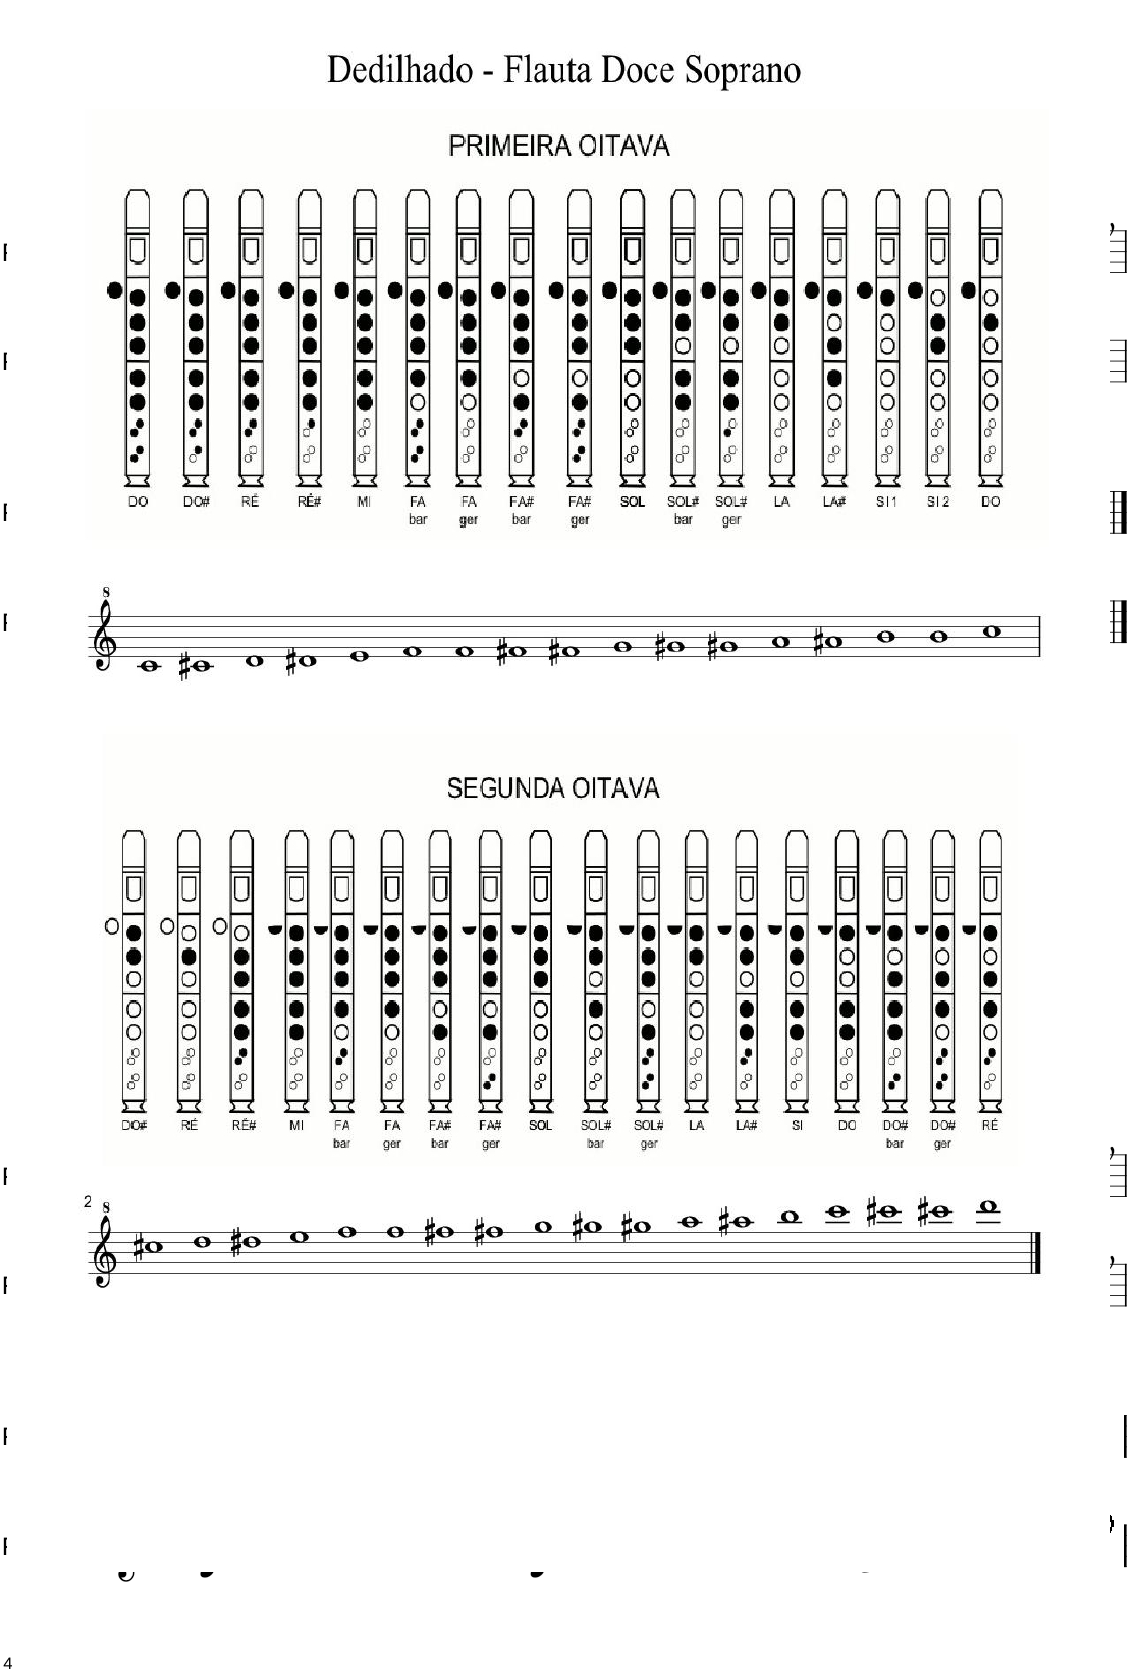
**kern	**kern	**text	**harte
*part2	*part1	*part1	*part1
*staff2	*staff1	*staff1	*
*I"Flauta Doce	*I"Flauta Doce	*	*
*I'Fl. Doce	*I'Fl. Doce	*	*
*clefG^2	*clefG^2	*	*
*k[f#]	*k[f#]	*	*
*M4/4	*M4/4	*	*
*MM100	*MM100	*	*
=1	=1	=1	=1
!	!LO:TX:a:B:t=Lição 1-	!	!
!	!LO:TX:a:i:t=Bom Dia	!	!
!	!	!LO:LY:b	!
2gg/	2bb\	Bom	G:maj
!	!	!LO:LY:b	!
4gg/	4bb\	di-	.
!	!	!LO:LY:b	!
4dd/	4bb\	-a,	.
=2	=2	=2	=2
!	!	!LO:LY:b	!
2gg/	2bb\	bom	.
!	!	!LO:LY:b	!
4gg/	4bb\	di-	.
!	!	!LO:LY:b	!
4dd,/	4bb,\	-a	.
=3	=3	=3	=3
!	!	!LO:LY:b	!LO:H:kt=m
4ee/	4bb\	já	E:min
!	!	!LO:LY:b	!
4ee/	4bb\	a-	.
!	!	!LO:LY:b	!
4ff#/	4bb\	-ma-	D:maj
!	!	!LO:LY:b	!
4dd/	4bb\	-nhe-	.
=4	=4	=4	=4
!	!	!LO:LY:b	!
1gg	1bb,	-ceu!	G:maj
!!LO:LB:g=z
=5	=5	=5	=5
!	!	!LO:LY:b	!
2gg/	2bb\	Bom	.
!	!	!LO:LY:b	!
4gg/	4bb\	di-	.
!	!	!LO:LY:b	!
4dd/	4bb\	-a,	.
=6	=6	=6	=6
!	!	!LO:LY:b	!
2gg/	2bb\	bom	.
!	!	!LO:LY:b	!
4gg/	4bb\	di-	.
!	!	!LO:LY:b	!
4dd,/	4bb,\	-a	.
=7	=7	=7	=7
!	!	!LO:LY:b	!LO:H:kt=m
4ee/	4bb\	o	E:min
!	!	!LO:LY:b	!
4ee/	4bb\	sol	.
!	!	!LO:LY:b	!
4ff#/	4bb\	já	D:maj
!	!	!LO:LY:b	!
4dd/	4bb\	nas-	.
=8	=8	=8	=8
!	!	!LO:LY:b	!
1gg	1bb	-ceu!	G:maj
!!LO:LB:g=z
==1	==1	==1	==1
*k[f#c#]	*k[f#c#]	*	*
*M4/4	*M4/4	*	*
*	*MM100	*	*
!	!LO:TX:a:B:t=Observe se a embocadura ao soprar indica a forma de "Tu" com a língua atrás dos dentes.	!	!
!	!LO:TX:a:t=Fig. 18 Fig. 19	!	!
!	!LO:TX:a:B:t=Lição 2 -	!	!
!	!LO:TX:a:i:t=Bate o Sino	!	!
!	!LO:TX:a:t=Na Igreja Pequenina	!	!
!	!	!LO:LY:b	!
2dd/	2aa/	Ba-	D:maj
!	!	!LO:LY:b	!
2ff#/	2aa/	-te o	.
=2	=2	=2	=2
!	!	!LO:LY:b	!
2gg/	2bb\	si-	G:maj
!	!	!LO:LY:b	!
2ff#,/	2aa,/	-no,	D:maj
=3	=3	=3	=3
!	!	!LO:LY:b	!
2dd/	2aa/	ba-	D:maj
!	!	!LO:LY:b	!
2ff#/	2aa/	-te o	.
=4	=4	=4	=4
!	!	!LO:LY:b	!
2gg/	2bb\	si-	G:maj
!	!	!LO:LY:b	!
2ff#,/	2aa,/	-no	D:maj
!!LO:LB:g=z
=5	=5	=5	=5
!	!	!LO:LY:b	!
4dd/	4aa/	na	D:maj
!	!	!LO:LY:b	!
4ff#/	4aa/	i-	.
!	!	!LO:LY:b	!
4aa/	4aa/	-gre-	.
!	!	!LO:LY:b	!
4ff#/	4aa/	-ja	.
=6	=6	=6	=6
!	!	!LO:LY:b	!
4dd/	4aa/	pe-	.
!	!	!LO:LY:b	!
4ff#/	4aa/	-que-	.
!	!	!LO:LY:b	!
2gg/	2bb\	-ni-	G:maj
=7	=7	=7	=7
!	!	!LO:LY:b	!
2ff#,/	2aa,/	-na	D:maj
!	!	!LO:LY:b	!
2ee/	2aa/	dom	A:maj
=8	=8	=8	=8
!	!	!LO:LY:b	!
2gg/	2bb\	dom	G:maj
!	!	!LO:LY:b	!
2ff#/	2aa/	dom!	D:maj
==	==	==	==
*-	*-	*-	*-
